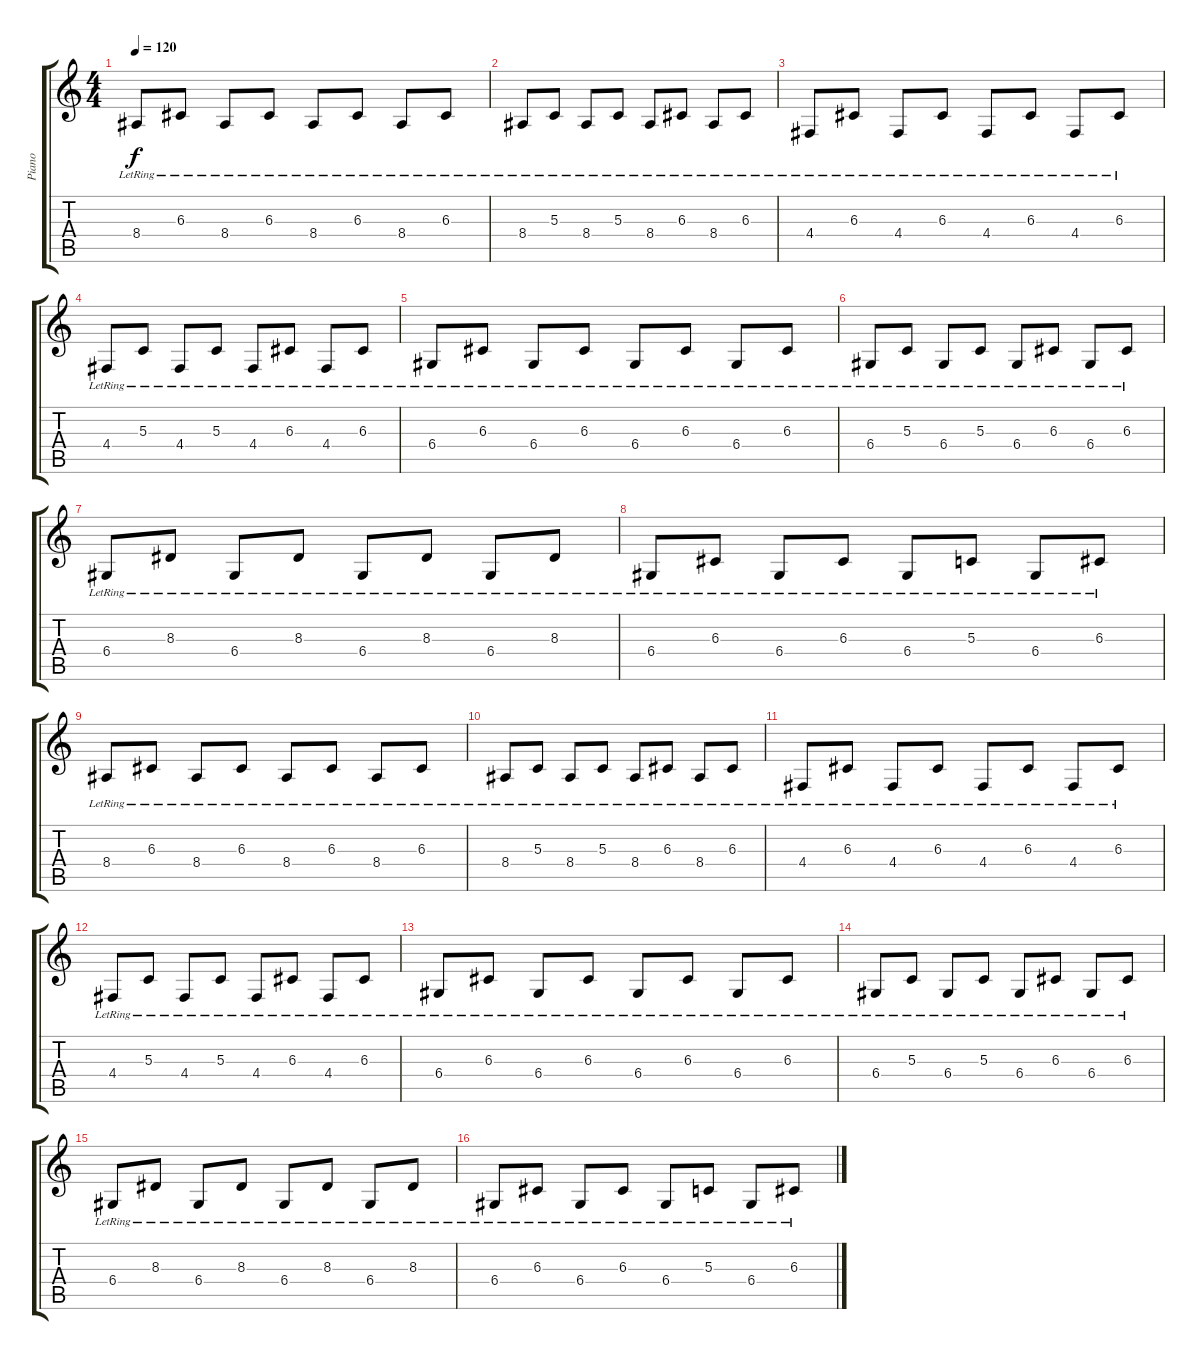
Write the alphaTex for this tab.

\track ("Piano" "Piano") {instrument brightacousticpiano}
\staff {score tabs}
\tuning (E4 B3 G3 D3 A2 E2) {hide}
\ts (4 4)
\tempo 120
\clef g2
\ks c
8.4{lr}.8{dy f} 6.3{lr}.8 8.4{lr}.8 6.3{lr}.8 8.4{lr}.8 6.3{lr}.8 8.4{lr}.8 6.3{lr}.8 |
8.4{lr}.8 5.3{lr}.8 8.4{lr}.8 5.3{lr}.8 8.4{lr}.8 6.3{lr}.8 8.4{lr}.8 6.3{lr}.8 |
4.4{lr}.8 6.3{lr}.8 4.4{lr}.8 6.3{lr}.8 4.4{lr}.8 6.3{lr}.8 4.4{lr}.8 6.3{lr}.8 |
4.4{lr}.8 5.3{lr}.8 4.4{lr}.8 5.3{lr}.8 4.4{lr}.8 6.3{lr}.8 4.4{lr}.8 6.3{lr}.8 |
6.4{lr}.8 6.3{lr}.8 6.4{lr}.8 6.3{lr}.8 6.4{lr}.8 6.3{lr}.8 6.4{lr}.8 6.3{lr}.8 |
6.4{lr}.8 5.3{lr}.8 6.4{lr}.8 5.3{lr}.8 6.4{lr}.8 6.3{lr}.8 6.4{lr}.8 6.3{lr}.8 |
6.4{lr}.8 8.3{lr}.8 6.4{lr}.8 8.3{lr}.8 6.4{lr}.8 8.3{lr}.8 6.4{lr}.8 8.3{lr}.8 |
6.4{lr}.8 6.3{lr}.8 6.4{lr}.8 6.3{lr}.8 6.4{lr}.8 5.3{lr}.8 6.4{lr}.8 6.3{lr}.8 |
8.4{lr}.8 6.3{lr}.8 8.4{lr}.8 6.3{lr}.8 8.4{lr}.8 6.3{lr}.8 8.4{lr}.8 6.3{lr}.8 |
8.4{lr}.8 5.3{lr}.8 8.4{lr}.8 5.3{lr}.8 8.4{lr}.8 6.3{lr}.8 8.4{lr}.8 6.3{lr}.8 |
4.4{lr}.8 6.3{lr}.8 4.4{lr}.8 6.3{lr}.8 4.4{lr}.8 6.3{lr}.8 4.4{lr}.8 6.3{lr}.8 |
4.4{lr}.8 5.3{lr}.8 4.4{lr}.8 5.3{lr}.8 4.4{lr}.8 6.3{lr}.8 4.4{lr}.8 6.3{lr}.8 |
6.4{lr}.8 6.3{lr}.8 6.4{lr}.8 6.3{lr}.8 6.4{lr}.8 6.3{lr}.8 6.4{lr}.8 6.3{lr}.8 |
6.4{lr}.8 5.3{lr}.8 6.4{lr}.8 5.3{lr}.8 6.4{lr}.8 6.3{lr}.8 6.4{lr}.8 6.3{lr}.8 |
6.4{lr}.8 8.3{lr}.8 6.4{lr}.8 8.3{lr}.8 6.4{lr}.8 8.3{lr}.8 6.4{lr}.8 8.3{lr}.8 |
6.4{lr}.8 6.3{lr}.8 6.4{lr}.8 6.3{lr}.8 6.4{lr}.8 5.3{lr}.8 6.4{lr}.8 6.3{lr}.8
